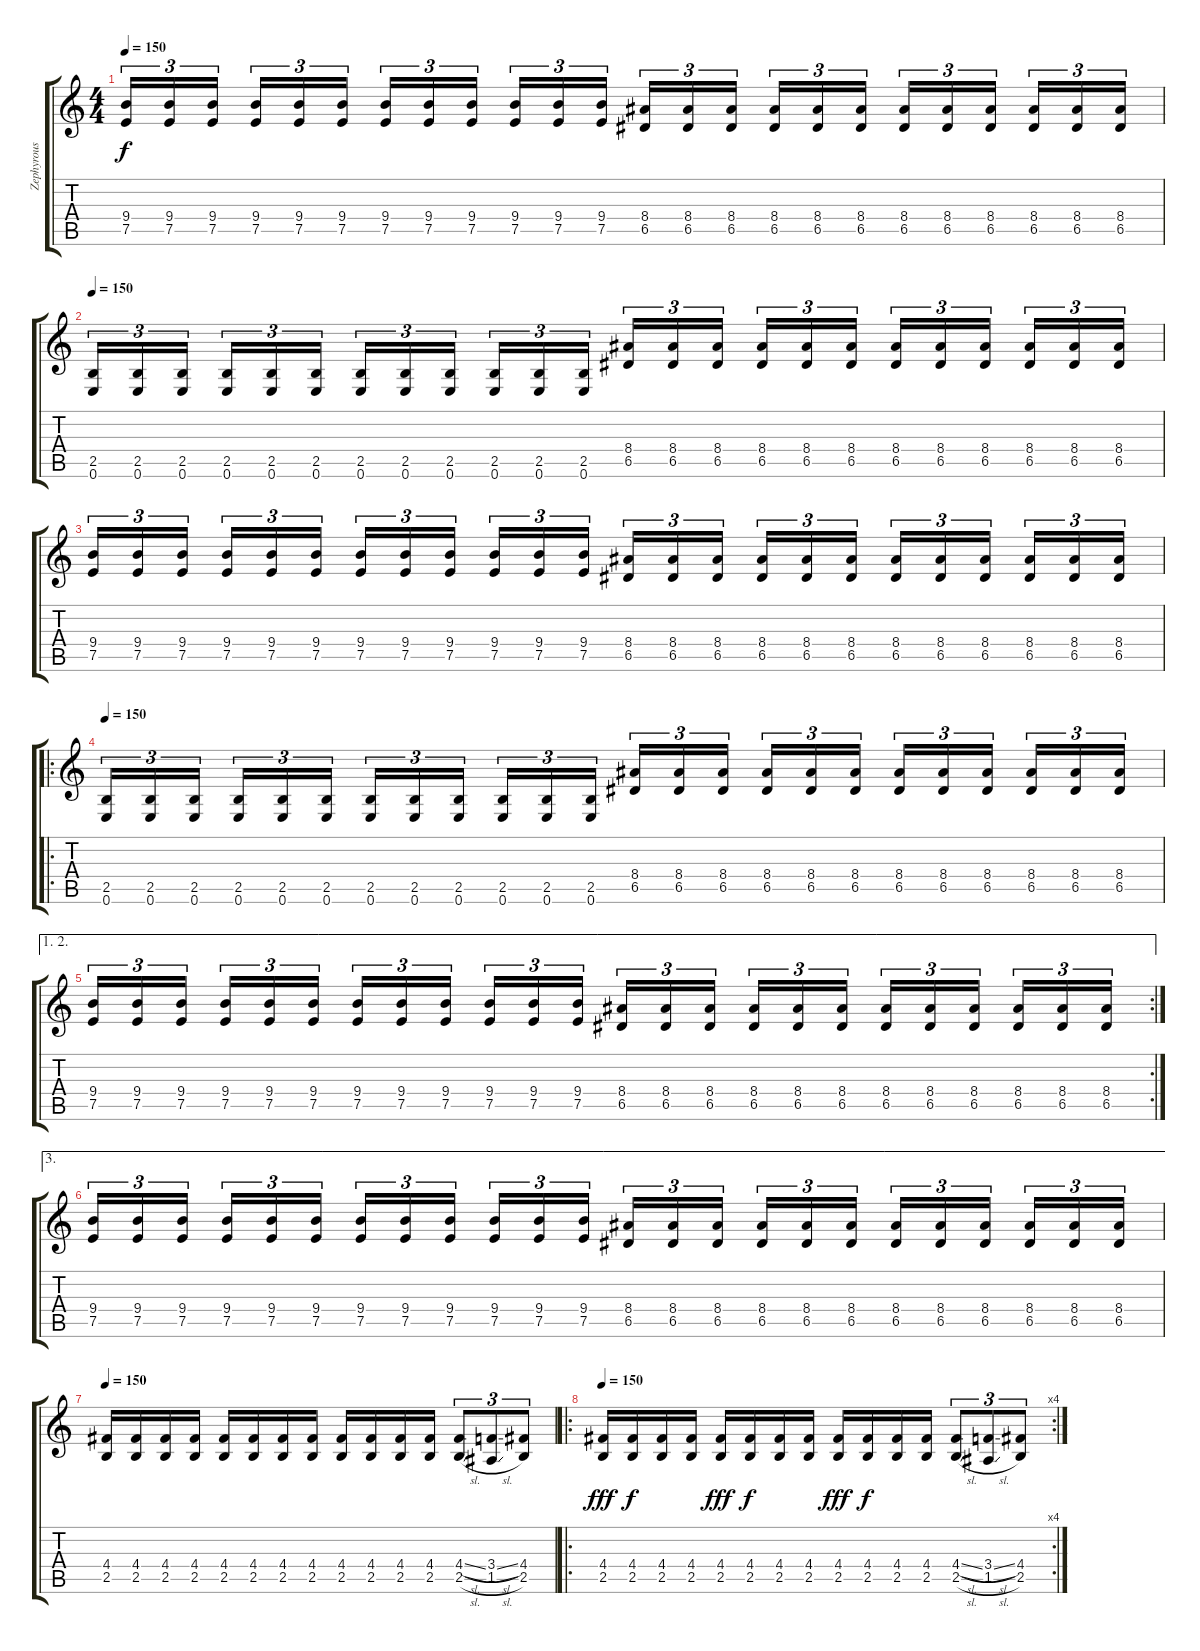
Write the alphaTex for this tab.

\track ("Zephyrous" "Zephyrous") {instrument distortionguitar}
\staff {score tabs}
\tuning (E4 B3 G3 D3 A2 E2) {hide}
\ts (4 4)
\tempo 150
\clef g2
\ks c
(9.4 7.5).16{tu (3 2) dy f} (9.4 7.5).16{tu (3 2)} (9.4 7.5).16{tu (3 2)} (9.4 7.5).16{tu (3 2)} (9.4 7.5).16{tu (3 2)} (9.4 7.5).16{tu (3 2)} (9.4 7.5).16{tu (3 2)} (9.4 7.5).16{tu (3 2)} (9.4 7.5).16{tu (3 2)} (9.4 7.5).16{tu (3 2)} (9.4 7.5).16{tu (3 2)} (9.4 7.5).16{tu (3 2)} (8.4 6.5).16{tu (3 2)} (8.4 6.5).16{tu (3 2)} (8.4 6.5).16{tu (3 2)} (8.4 6.5).16{tu (3 2)} (8.4 6.5).16{tu (3 2)} (8.4 6.5).16{tu (3 2)} (8.4 6.5).16{tu (3 2)} (8.4 6.5).16{tu (3 2)} (8.4 6.5).16{tu (3 2)} (8.4 6.5).16{tu (3 2)} (8.4 6.5).16{tu (3 2)} (8.4 6.5).16{tu (3 2)} |
\tempo 150
(2.5 0.6).16{tu (3 2)} (2.5 0.6).16{tu (3 2)} (2.5 0.6).16{tu (3 2)} (2.5 0.6).16{tu (3 2)} (2.5 0.6).16{tu (3 2)} (2.5 0.6).16{tu (3 2)} (2.5 0.6).16{tu (3 2)} (2.5 0.6).16{tu (3 2)} (2.5 0.6).16{tu (3 2)} (2.5 0.6).16{tu (3 2)} (2.5 0.6).16{tu (3 2)} (2.5 0.6).16{tu (3 2)} (8.4 6.5).16{tu (3 2)} (8.4 6.5).16{tu (3 2)} (8.4 6.5).16{tu (3 2)} (8.4 6.5).16{tu (3 2)} (8.4 6.5).16{tu (3 2)} (8.4 6.5).16{tu (3 2)} (8.4 6.5).16{tu (3 2)} (8.4 6.5).16{tu (3 2)} (8.4 6.5).16{tu (3 2)} (8.4 6.5).16{tu (3 2)} (8.4 6.5).16{tu (3 2)} (8.4 6.5).16{tu (3 2)} |
(9.4 7.5).16{tu (3 2)} (9.4 7.5).16{tu (3 2)} (9.4 7.5).16{tu (3 2)} (9.4 7.5).16{tu (3 2)} (9.4 7.5).16{tu (3 2)} (9.4 7.5).16{tu (3 2)} (9.4 7.5).16{tu (3 2)} (9.4 7.5).16{tu (3 2)} (9.4 7.5).16{tu (3 2)} (9.4 7.5).16{tu (3 2)} (9.4 7.5).16{tu (3 2)} (9.4 7.5).16{tu (3 2)} (8.4 6.5).16{tu (3 2)} (8.4 6.5).16{tu (3 2)} (8.4 6.5).16{tu (3 2)} (8.4 6.5).16{tu (3 2)} (8.4 6.5).16{tu (3 2)} (8.4 6.5).16{tu (3 2)} (8.4 6.5).16{tu (3 2)} (8.4 6.5).16{tu (3 2)} (8.4 6.5).16{tu (3 2)} (8.4 6.5).16{tu (3 2)} (8.4 6.5).16{tu (3 2)} (8.4 6.5).16{tu (3 2)} |
\ro
\tempo 150
(2.5 0.6).16{tu (3 2)} (2.5 0.6).16{tu (3 2)} (2.5 0.6).16{tu (3 2)} (2.5 0.6).16{tu (3 2)} (2.5 0.6).16{tu (3 2)} (2.5 0.6).16{tu (3 2)} (2.5 0.6).16{tu (3 2)} (2.5 0.6).16{tu (3 2)} (2.5 0.6).16{tu (3 2)} (2.5 0.6).16{tu (3 2)} (2.5 0.6).16{tu (3 2)} (2.5 0.6).16{tu (3 2)} (8.4 6.5).16{tu (3 2)} (8.4 6.5).16{tu (3 2)} (8.4 6.5).16{tu (3 2)} (8.4 6.5).16{tu (3 2)} (8.4 6.5).16{tu (3 2)} (8.4 6.5).16{tu (3 2)} (8.4 6.5).16{tu (3 2)} (8.4 6.5).16{tu (3 2)} (8.4 6.5).16{tu (3 2)} (8.4 6.5).16{tu (3 2)} (8.4 6.5).16{tu (3 2)} (8.4 6.5).16{tu (3 2)} |
\ae (1 2)
\rc 2
(9.4 7.5).16{tu (3 2)} (9.4 7.5).16{tu (3 2)} (9.4 7.5).16{tu (3 2)} (9.4 7.5).16{tu (3 2)} (9.4 7.5).16{tu (3 2)} (9.4 7.5).16{tu (3 2)} (9.4 7.5).16{tu (3 2)} (9.4 7.5).16{tu (3 2)} (9.4 7.5).16{tu (3 2)} (9.4 7.5).16{tu (3 2)} (9.4 7.5).16{tu (3 2)} (9.4 7.5).16{tu (3 2)} (8.4 6.5).16{tu (3 2)} (8.4 6.5).16{tu (3 2)} (8.4 6.5).16{tu (3 2)} (8.4 6.5).16{tu (3 2)} (8.4 6.5).16{tu (3 2)} (8.4 6.5).16{tu (3 2)} (8.4 6.5).16{tu (3 2)} (8.4 6.5).16{tu (3 2)} (8.4 6.5).16{tu (3 2)} (8.4 6.5).16{tu (3 2)} (8.4 6.5).16{tu (3 2)} (8.4 6.5).16{tu (3 2)} |
\ae 3
(9.4 7.5).16{tu (3 2)} (9.4 7.5).16{tu (3 2)} (9.4 7.5).16{tu (3 2)} (9.4 7.5).16{tu (3 2)} (9.4 7.5).16{tu (3 2)} (9.4 7.5).16{tu (3 2)} (9.4 7.5).16{tu (3 2)} (9.4 7.5).16{tu (3 2)} (9.4 7.5).16{tu (3 2)} (9.4 7.5).16{tu (3 2)} (9.4 7.5).16{tu (3 2)} (9.4 7.5).16{tu (3 2)} (8.4 6.5).16{tu (3 2)} (8.4 6.5).16{tu (3 2)} (8.4 6.5).16{tu (3 2)} (8.4 6.5).16{tu (3 2)} (8.4 6.5).16{tu (3 2)} (8.4 6.5).16{tu (3 2)} (8.4 6.5).16{tu (3 2)} (8.4 6.5).16{tu (3 2)} (8.4 6.5).16{tu (3 2)} (8.4 6.5).16{tu (3 2)} (8.4 6.5).16{tu (3 2)} (8.4 6.5).16{tu (3 2)} |
\tempo 150
(4.4 2.5).16 (4.4 2.5).16 (4.4 2.5).16 (4.4 2.5).16 (4.4 2.5).16 (4.4 2.5).16 (4.4 2.5).16 (4.4 2.5).16 (4.4 2.5).16 (4.4 2.5).16 (4.4 2.5).16 (4.4 2.5).16 (4.4{sl} 2.5{sl}).8{tu (3 2)} (3.4{sl} 1.5{sl}).8{tu (3 2)} (4.4 2.5).8{tu (3 2)} |
\ro
\rc 4
\tempo 150
(4.4 2.5).16{dy fff} (4.4 2.5).16{dy f} (4.4 2.5).16 (4.4 2.5).16 (4.4 2.5).16{dy fff} (4.4 2.5).16{dy f} (4.4 2.5).16 (4.4 2.5).16 (4.4 2.5).16{dy fff} (4.4 2.5).16{dy f} (4.4 2.5).16 (4.4 2.5).16 (4.4{sl} 2.5{sl}).8{tu (3 2)} (3.4{sl} 1.5{sl}).8{tu (3 2)} (4.4 2.5).8{tu (3 2)}
